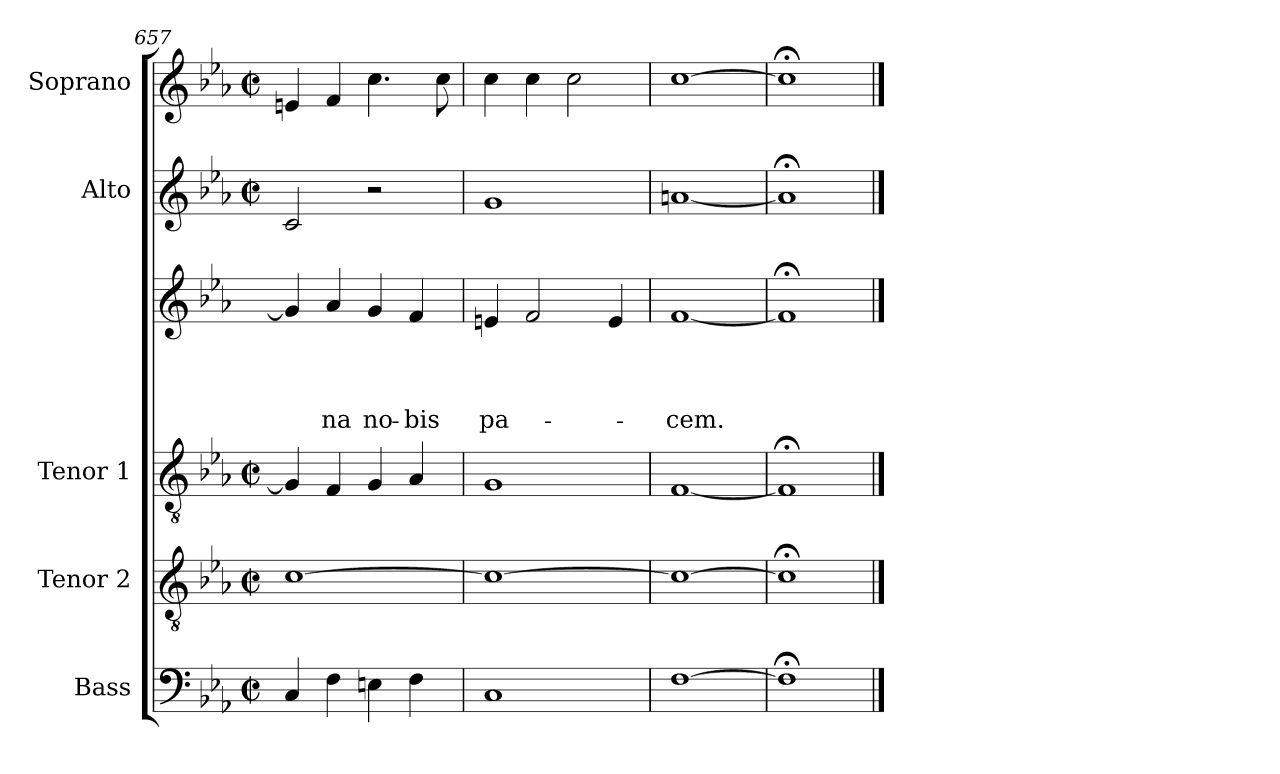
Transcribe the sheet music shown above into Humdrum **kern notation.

**kern	**kern	**kern	**kern	**text	**text	**text	**text	**kern	**kern
*part6	*part5	*part4	*part3	*part3	*part3	*part3	*part3	*part2	*part1
*staff6	*staff5	*staff4	*staff3	*staff3	*staff3	*staff3	*staff3	*staff2	*staff1
*I"Bass	*I"Tenor 2	*I"Tenor 1	*	*	*	*	*	*I"Alto	*I"Soprano
*I'B	*I'T 2	*I'T 1	*	*	*	*	*	*I'A	*I'S
*clefF4	*clefGv2	*clefGv2	*clefG2	*	*	*	*	*clefG2	*clefG2
*k[b-e-a-]	*k[b-e-a-]	*k[b-e-a-]	*k[b-e-a-]	*	*	*	*	*k[b-e-a-]	*k[b-e-a-]
*E-:	*E-:	*E-:	*E-:	*	*	*	*	*E-:	*E-:
*M2/2	*M2/2	*M2/2	*	*	*	*	*	*M2/2	*M2/2
*met(c|)	*met(c|)	*met(c|)	*	*	*	*	*	*met(c|)	*met(c|)
=657	=657	=657	=657	=657	=657	=657	=657	=657	=657
4C/	[>1c	4G/]	4g/]	.	.	.	.	2c/	4en/
!	!	!	!	!	!	!	!LO:LY:b	!	!
4F\	.	4F/	4a-/	.	.	.	-na	.	4f/
!	!	!	!	!	!	!	!LO:LY:b	!	!
4En\	.	4G/	4g/	.	.	.	no-	2r	4.cc\
!	!	!	!	!	!	!	!LO:LY:b	!	!
4F\	.	4A-/	4f/	.	.	.	-bis	.	.
.	.	.	.	.	.	.	.	.	8cc\
=658	=658	=658	=658	=658	=658	=658	=658	=658	=658
!	!	!	!	!	!	!	!LO:LY:b	!	!
1C	1c_	1G	4en/	.	.	.	pa-	1g	4cc\
.	.	.	2f/	.	.	.	.	.	4cc\
.	.	.	.	.	.	.	.	.	2cc\
.	.	.	4e/	.	.	.	.	.	.
=659	=659	=659	=659	=659	=659	=659	=659	=659	=659
!	!	!	!	!	!	!	!LO:LY:b	!	!
[>1F	1c_	[<1F	[<1f	.	.	.	-cem.	[<1an	[>1cc
=660	=660	=660	=660	=660	=660	=660	=660	=660	=660
1F;<]	1c;<]	1F;]	1f;]	.	.	.	.	1a;]	1cc;<]
==	==	==	==	==	==	==	==	==	==
*-	*-	*-	*-	*-	*-	*-	*-	*-	*-
